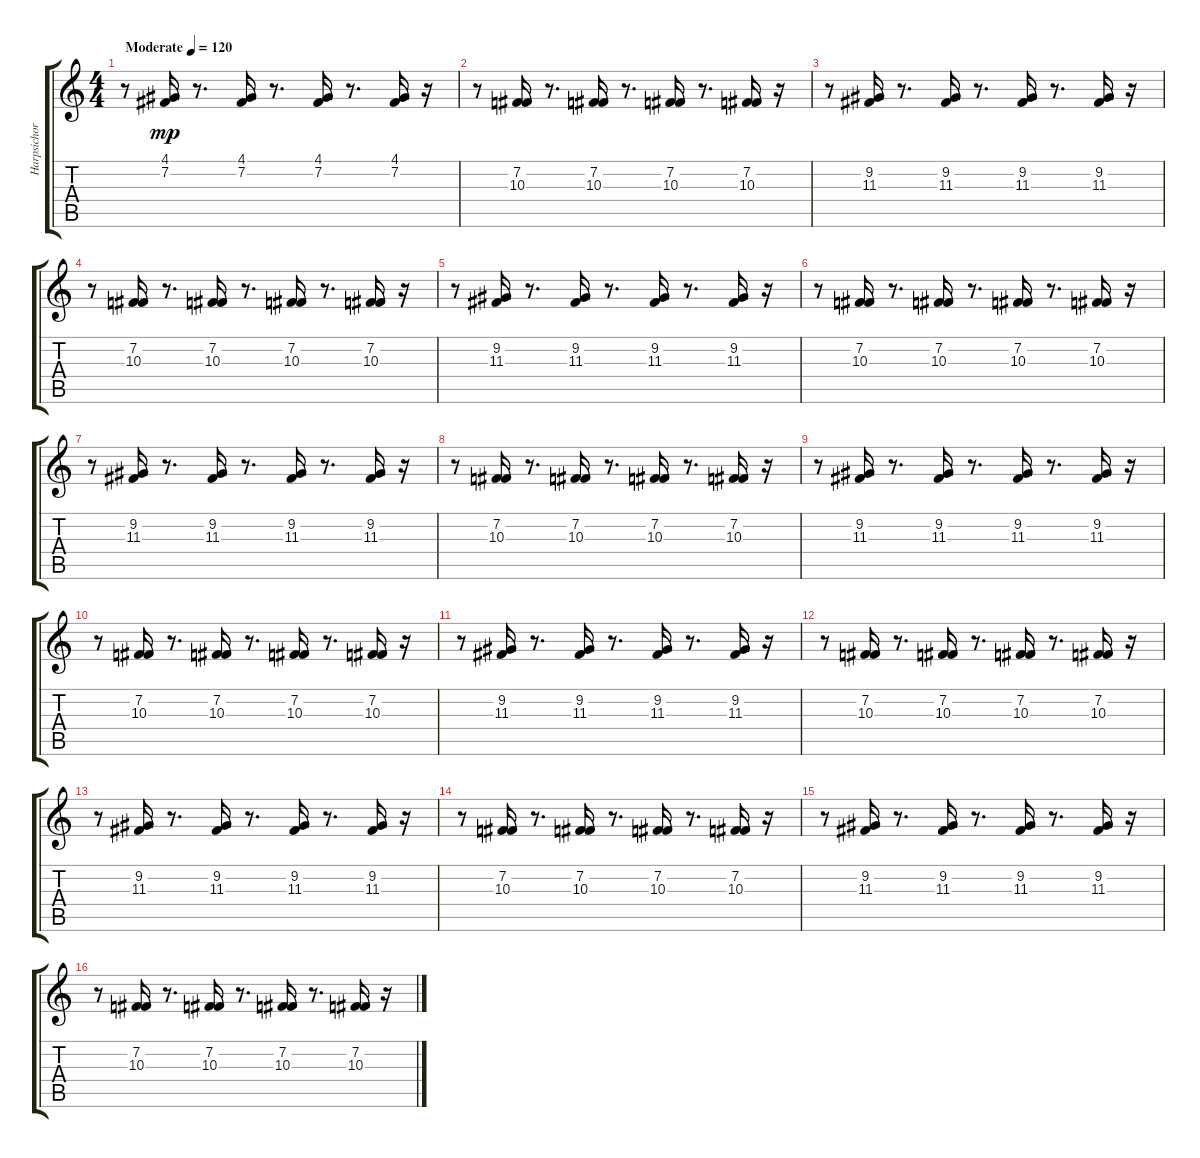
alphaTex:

\track ("Harpsichord" "Harpsichor") {instrument harpsichord}
\staff {score tabs}
\tuning (E4 B3 G3 D3 A2 E2) {hide}
\ts (4 4)
\tempo (120 "Moderate")
\clef g2
\ks c
r.8{dy mp instrument harpsichord} (4.1 7.2).16 r.8{d} (4.1 7.2).16 r.8{d} (4.1 7.2).16 r.8{d} (4.1 7.2).16 r.16 |
r.8 (7.2 10.3).16 r.8{d} (7.2 10.3).16 r.8{d} (7.2 10.3).16 r.8{d} (7.2 10.3).16 r.16 |
r.8 (9.2 11.3).16 r.8{d} (9.2 11.3).16 r.8{d} (9.2 11.3).16 r.8{d} (9.2 11.3).16 r.16 |
r.8 (7.2 10.3).16 r.8{d} (7.2 10.3).16 r.8{d} (7.2 10.3).16 r.8{d} (7.2 10.3).16 r.16 |
r.8 (9.2 11.3).16 r.8{d} (9.2 11.3).16 r.8{d} (9.2 11.3).16 r.8{d} (9.2 11.3).16 r.16 |
r.8 (7.2 10.3).16 r.8{d} (7.2 10.3).16 r.8{d} (7.2 10.3).16 r.8{d} (7.2 10.3).16 r.16 |
r.8 (9.2 11.3).16 r.8{d} (9.2 11.3).16 r.8{d} (9.2 11.3).16 r.8{d} (9.2 11.3).16 r.16 |
r.8 (7.2 10.3).16 r.8{d} (7.2 10.3).16 r.8{d} (7.2 10.3).16 r.8{d} (7.2 10.3).16 r.16 |
r.8 (9.2 11.3).16 r.8{d} (9.2 11.3).16 r.8{d} (9.2 11.3).16 r.8{d} (9.2 11.3).16 r.16 |
r.8 (7.2 10.3).16 r.8{d} (7.2 10.3).16 r.8{d} (7.2 10.3).16 r.8{d} (7.2 10.3).16 r.16 |
r.8 (9.2 11.3).16 r.8{d} (9.2 11.3).16 r.8{d} (9.2 11.3).16 r.8{d} (9.2 11.3).16 r.16 |
r.8 (7.2 10.3).16 r.8{d} (7.2 10.3).16 r.8{d} (7.2 10.3).16 r.8{d} (7.2 10.3).16 r.16 |
r.8 (9.2 11.3).16 r.8{d} (9.2 11.3).16 r.8{d} (9.2 11.3).16 r.8{d} (9.2 11.3).16 r.16 |
r.8 (7.2 10.3).16 r.8{d} (7.2 10.3).16 r.8{d} (7.2 10.3).16 r.8{d} (7.2 10.3).16 r.16 |
r.8 (9.2 11.3).16 r.8{d} (9.2 11.3).16 r.8{d} (9.2 11.3).16 r.8{d} (9.2 11.3).16 r.16 |
r.8 (7.2 10.3).16 r.8{d} (7.2 10.3).16 r.8{d} (7.2 10.3).16 r.8{d} (7.2 10.3).16 r.16
